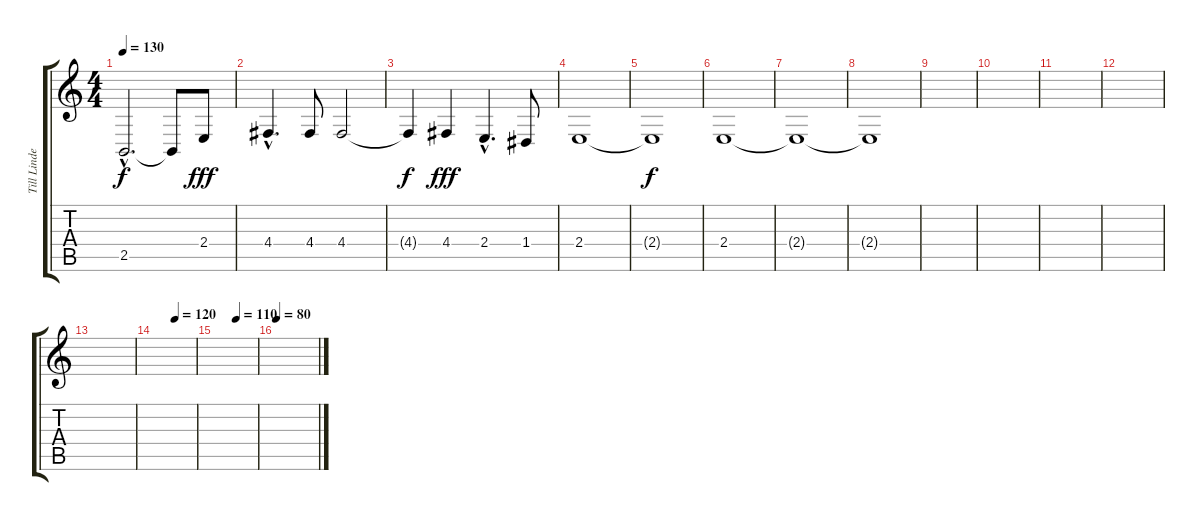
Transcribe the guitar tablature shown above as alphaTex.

\track ("Till Lindemann" "Till Linde") {instrument recorder}
\staff {score tabs}
\tuning (E4 B3 G3 D3 A2 E2) {hide}
\ts (4 4)
\tempo 130
\clef g2
\ks c
2.5{hac t}.2{d dy f} 2.5{t}.8 2.4.8{dy fff} |
4.4{hac}.4{d} 4.4.8 4.4.2 |
4.4{t}.4{dy f} 4.4.4{dy fff} 2.4{hac}.4{d} 1.4.8 |
2.4.1 |
2.4{t}.1{dy f} |
2.4.1 |
2.4{t}.1 |
2.4{t}.1 |
|
|
|
|
|
\tempo (120 0.5)
|
\tempo (110 0.5)
|
\tempo 80
